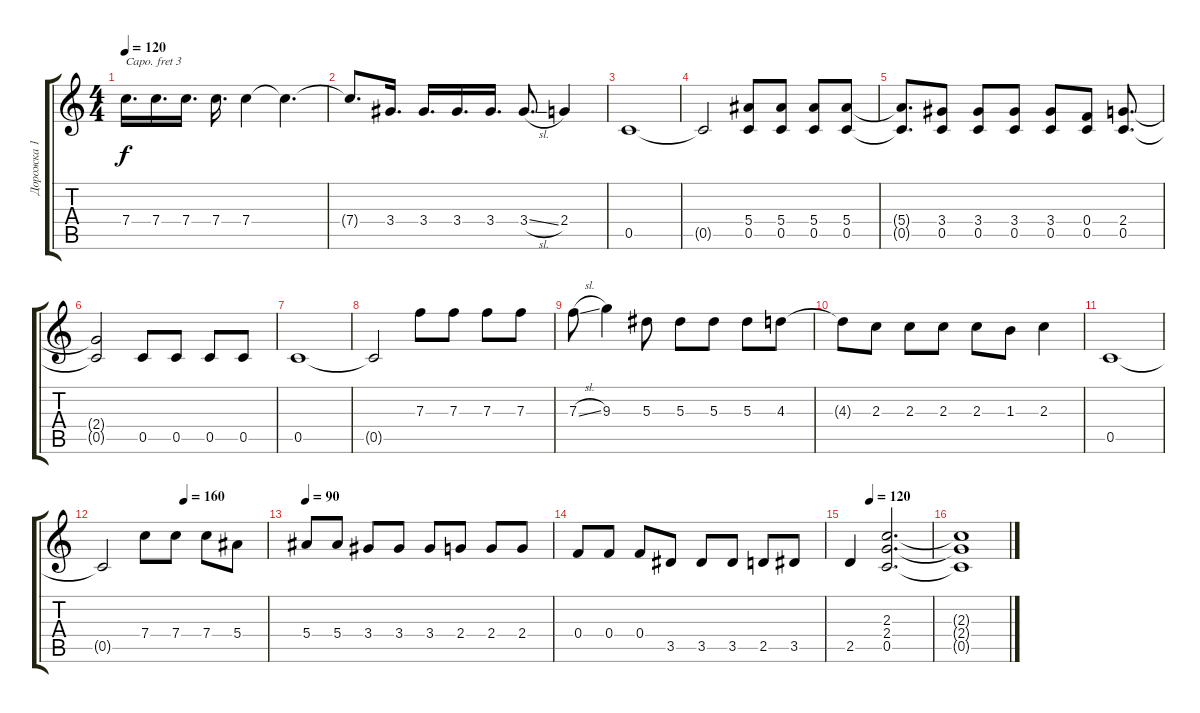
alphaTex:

\track ("Дорожка 1" "Дорожка 1") {instrument acousticguitarsteel}
\staff {score tabs}
\capo 3
\tuning (E4 B3 G3 D3 A2 E2) {hide}
\ts (4 4)
\tempo 120
\clef g2
\ks c
7.4.16{d dy f} 7.4.16{d} 7.4.16{d} 7.4.16{d} 7.4.4 7.4{t}.4{d} |
7.4{t}.8{d} 3.4.16{d} 3.4.16{d} 3.4.16{d} 3.4.16{d} 3.4{sl}.8{d} 2.4.4 |
0.5.1 |
0.5{t}.2 (5.4 0.5).8 (5.4 0.5).8 (5.4 0.5).8 (5.4 0.5).8 |
(5.4{t} 0.5{t}).8{d} (3.4 0.5).8 (3.4 0.5).8 (3.4 0.5).8 (3.4 0.5).8 (0.4 0.5).8 (2.4 0.5).8{d} |
(2.4{t} 0.5{t}).2 0.5.8 0.5.8 0.5.8 0.5.8 |
0.5.1 |
0.5{t}.2 7.3.8 7.3.8 7.3.8 7.3.8 |
7.3{sl}.8 9.3.4 5.3.8 5.3.8 5.3.8 5.3.8 4.3.8 |
4.3{t}.8 2.3.8 2.3.8 2.3.8 2.3.8 1.3.8 2.3.4 |
0.5.1 |
\tempo (160 0.5)
0.5{t}.2 7.4.8 7.4.8 7.4.8 5.4.8 |
\tempo 90
5.4.8 5.4.8 3.4.8 3.4.8 3.4.8 2.4.8 2.4.8 2.4.8 |
0.4.8 0.4.8 0.4.8 3.5.8 3.5.8 3.5.8 2.5.8 3.5.8 |
\tempo (120 0.25)
2.5.4 (2.3 2.4 0.5).2{d} |
(2.3{t} 2.4{t} 0.5{t}).1
